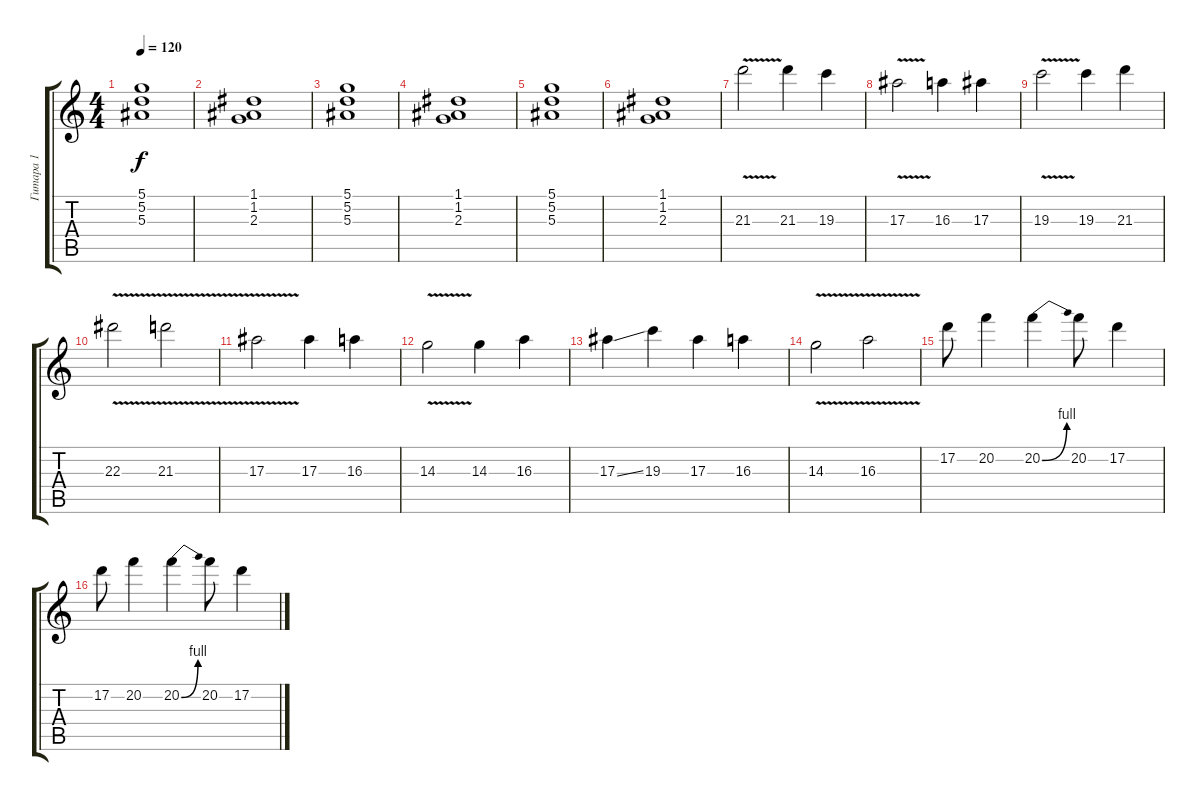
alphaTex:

\track ("Гитара 1" "Гитара 1") {instrument overdrivenguitar}
\staff {score tabs}
\tuning (D4 A3 F3 C3 G2 D2) {hide}
\ts (4 4)
\tempo 120
\clef g2
\ks c
(5.1 5.2 5.3).1{dy f} |
(1.1 1.2 2.3).1 |
(5.1 5.2 5.3).1 |
(1.1 1.2 2.3).1 |
(5.1 5.2 5.3).1 |
(1.1 1.2 2.3).1 |
21.3{v}.2{volume 12 instrument overdrivenguitar} 21.3.4 19.3.4 |
17.3{v}.2 16.3.4 17.3.4 |
19.3{v}.2 19.3.4 21.3.4 |
22.3{v}.2 21.3{v}.2 |
17.3{v}.2 17.3.4 16.3.4 |
14.3{v}.2 14.3.4 16.3.4 |
17.3{ss}.4 19.3.4 17.3.4 16.3.4 |
14.3{v}.2 16.3{v}.2 |
17.2.8 20.2.4 20.2{be (bend 0 0 60 4)}.4 20.2.8 17.2.4 |
17.2.8 20.2.4 20.2{be (bend 0 0 60 4)}.4 20.2.8 17.2.4
